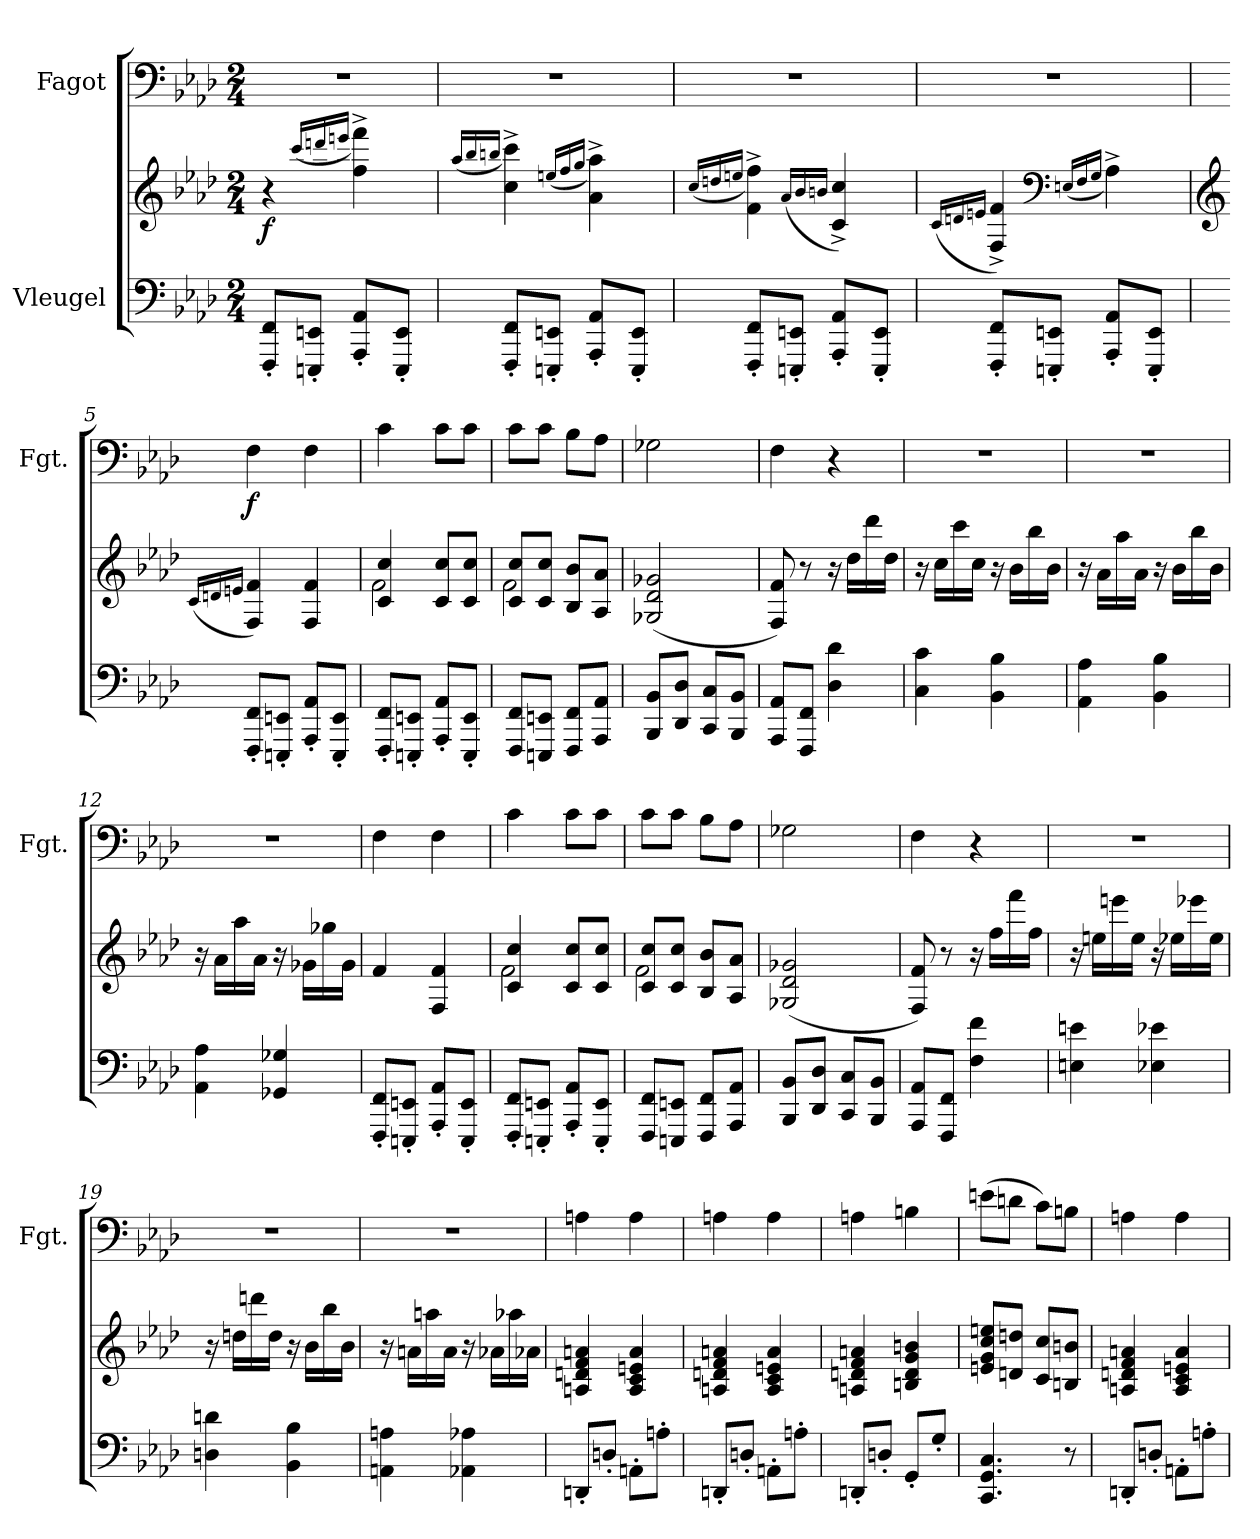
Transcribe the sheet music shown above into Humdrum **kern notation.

**kern	**kern	**dynam	**kern	**dynam
*part2	*part2	*part2	*part1	*part1
*staff3	*staff2	*staff2/3	*staff1	*staff1
*I"Vleugel	*	*	*I"Fagot	*
*	*	*	*I'Fgt.	*
*clefF4	*clefG2	*	*clefF4	*
*k[b-e-a-d-]	*k[b-e-a-d-]	*	*k[b-e-a-d-]	*
*M2/4	*M2/4	*	*M2/4	*
*MM144	*MM144	*	*MM144	*
=1	=1	=1	=1	=1
!	!	!LO:DY:b	!	!
8FFF/' 8FF/'L	4r	f	2r	.
8EEEn/' 8EEn/'J	.	.	.	.
.	(16qccc/LL	.	.	.
.	16qdddn/	.	.	.
.	16qeeen/JJ	.	.	.
8AAA-/' 8AA-/'L	4ff\^ 4fff\^)	.	.	.
8EEE/' 8EE/'J	.	.	.	.
=2	=2	=2	=2	=2
.	(16qaa-/LL	.	.	.
.	16qbb-/	.	.	.
.	16qbbn/JJ	.	.	.
8FFF/' 8FF/'L	4cc\^ 4ccc\^)	.	2r	.
8EEEn/' 8EEn/'J	.	.	.	.
.	(16qeen/LL	.	.	.
.	16qff/	.	.	.
.	16qgg/JJ	.	.	.
8AAA-/' 8AA-/'L	4a-\^ 4aa-\^)	.	.	.
8EEE/' 8EE/'J	.	.	.	.
=3	=3	=3	=3	=3
.	(16qcc/LL	.	.	.
.	16qddn/	.	.	.
.	16qeen/JJ	.	.	.
8FFF/' 8FF/'L	4f\^ 4ff\^)	.	2r	.
8EEEn/' 8EEn/'J	.	.	.	.
.	(16qa-/LL	.	.	.
.	16qb-/	.	.	.
.	16qbn/JJ	.	.	.
8AAA-/' 8AA-/'L	4c/^ 4cc/^)	.	.	.
8EEE/' 8EE/'J	.	.	.	.
!!LO:LB:g=z
=4	=4	=4	=4	=4
.	(16qc/LL	.	.	.
.	16qdn/	.	.	.
.	16qen/JJ	.	.	.
8FFF/' 8FF/'L	4F/^ 4f/^)	.	2r	.
8EEEn/' 8EEn/'J	.	.	.	.
*	*clefF4	*	*	*
.	(16qEn/LL	.	.	.
.	16qF/	.	.	.
.	16qG/JJ	.	.	.
8AAA-/' 8AA-/'L	4A-^\)	.	.	.
8EEE/' 8EE/'J	.	.	.	.
=5	=5	=5	=5	=5
*	*clefG2	*	*	*
.	(16qc/LL	.	.	.
.	16qdn/	.	.	.
.	16qen/JJ	.	.	.
!	!	!	!	!LO:DY:b
8FFF/' 8FF/'L	4F/ 4f/)	.	4F\	f
8EEEn/' 8EEn/'J	.	.	.	.
8AAA-/' 8AA-/'L	4F/ 4f/	.	4F\	.
8EEE/' 8EE/'J	.	.	.	.
=6	=6	=6	=6	=6
*	*^	*	*	*
8FFF/' 8FF/'L	4c/ 4cc/	2f\	.	4c\	.
8EEEn/' 8EEn/'J	.	.	.	.	.
8AAA-/' 8AA-/'L	8c/ 8cc/L	.	.	8c\L	.
8EEE/' 8EE/'J	8c/ 8cc/J	.	.	8c\J	.
=7	=7	=7	=7	=7	=7
8FFF/ 8FF/L	8c/ 8cc/L	2f\	.	8c\L	.
8EEEn/ 8EEn/J	8c/ 8cc/J	.	.	8c\J	.
8FFF/ 8FF/L	8B-/ 8b-/L	.	.	8B-\L	.
8AAA-/ 8AA-/J	8A-/ 8a-/J	.	.	8A-\J	.
*	*v	*v	*	*	*
!!LO:LB:g=z
=8	=8	=8	=8	=8
8BBB-/ 8BB-/L	(>2G-X/ 2d-/ 2g-X/	.	2G-X\	.
8DD-/ 8D-/J	.	.	.	.
8CC/ 8C/L	.	.	.	.
8BBB-/ 8BB-/J	.	.	.	.
=9	=9	=9	=9	=9
8AAA-/ 8AA-/L	8F/ 8f/)	.	4F\	.
8FFF/ 8FF/J	8r	.	.	.
4D-\ 4d-\	16r	.	4r	.
.	16dd-\LL	.	.	.
.	16ddd-\	.	.	.
.	16dd-\JJ	.	.	.
=10	=10	=10	=10	=10
4C\ 4c\	16r	.	2r	.
.	16cc\LL	.	.	.
.	16ccc\	.	.	.
.	16cc\JJ	.	.	.
4BB-\ 4B-\	16r	.	.	.
.	16b-\LL	.	.	.
.	16bb-\	.	.	.
.	16b-\JJ	.	.	.
=11	=11	=11	=11	=11
4AA-\ 4A-\	16r	.	2r	.
.	16a-\LL	.	.	.
.	16aa-\	.	.	.
.	16a-\JJ	.	.	.
4BB-\ 4B-\	16r	.	.	.
.	16b-\LL	.	.	.
.	16bb-\	.	.	.
.	16b-\JJ	.	.	.
=12	=12	=12	=12	=12
4AA-\ 4A-\	16r	.	2r	.
.	16a-\LL	.	.	.
.	16aa-\	.	.	.
.	16a-\JJ	.	.	.
4GG-X/ 4G-X/	16r	.	.	.
.	16g-X\LL	.	.	.
.	16gg-X\	.	.	.
.	16g-\JJ	.	.	.
!!LO:PB:g=z
=13	=13	=13	=13	=13
8FFF/' 8FF/'L	4f/	.	4F\	.
8EEEn/' 8EEn/'J	.	.	.	.
8AAA-/' 8AA-/'L	4F/ 4f/	.	4F\	.
8EEE/' 8EE/'J	.	.	.	.
=14	=14	=14	=14	=14
*	*^	*	*	*
8FFF/' 8FF/'L	4c/ 4cc/	2f\	.	4c\	.
8EEEn/' 8EEn/'J	.	.	.	.	.
8AAA-/' 8AA-/'L	8c/ 8cc/L	.	.	8c\L	.
8EEE/' 8EE/'J	8c/ 8cc/J	.	.	8c\J	.
=15	=15	=15	=15	=15	=15
8FFF/ 8FF/L	8c/ 8cc/L	2f\	.	8c\L	.
8EEEn/ 8EEn/J	8c/ 8cc/J	.	.	8c\J	.
8FFF/ 8FF/L	8B-/ 8b-/L	.	.	8B-\L	.
8AAA-/ 8AA-/J	8A-/ 8a-/J	.	.	8A-\J	.
*	*v	*v	*	*	*
=16	=16	=16	=16	=16
8BBB-/ 8BB-/L	(>2G-X/ 2d-/ 2g-X/	.	2G-X\	.
8DD-/ 8D-/J	.	.	.	.
8CC/ 8C/L	.	.	.	.
8BBB-/ 8BB-/J	.	.	.	.
=17	=17	=17	=17	=17
8AAA-/ 8AA-/L	8F/ 8f/)	.	4F\	.
8FFF/ 8FF/J	8r	.	.	.
4F\ 4f\	16r	.	4r	.
.	16ff\LL	.	.	.
.	16fff\	.	.	.
.	16ff\JJ	.	.	.
!!LO:LB:g=z
=18	=18	=18	=18	=18
4En\ 4en\	16r	.	2r	.
.	16een\LL	.	.	.
.	16eeen\	.	.	.
.	16ee\JJ	.	.	.
4E-X\ 4e-X\	16r	.	.	.
.	16ee-X\LL	.	.	.
.	16eee-X\	.	.	.
.	16ee-\JJ	.	.	.
=19	=19	=19	=19	=19
4Dn\ 4dn\	16r	.	2r	.
.	16ddn\LL	.	.	.
.	16dddn\	.	.	.
.	16dd\JJ	.	.	.
4BB-\ 4B-\	16r	.	.	.
.	16b-\LL	.	.	.
.	16bb-\	.	.	.
.	16b-\JJ	.	.	.
=20	=20	=20	=20	=20
4AAn\ 4An\	16r	.	2r	.
.	16an\LL	.	.	.
.	16aan\	.	.	.
.	16a\JJ	.	.	.
4AA-X\ 4A-X\	16r	.	.	.
.	16a-X\LL	.	.	.
.	16aa-X\	.	.	.
.	16a-X\JJ	.	.	.
=21	=21	=21	=21	=21
8DDn'/L	4An/ 4dn/ 4f/ 4an/	.	4An\	.
8Dn'/J	.	.	.	.
8AAn'\L	4A/ 4c/ 4en/ 4a/	.	4A\	.
8An'\J	.	.	.	.
!!LO:LB:g=z
=22	=22	=22	=22	=22
8DDn'/L	4An/ 4dn/ 4f/ 4an/	.	4An\	.
8Dn'/J	.	.	.	.
8AAn'\L	4A/ 4c/ 4en/ 4a/	.	4A\	.
8An'\J	.	.	.	.
=23	=23	=23	=23	=23
8DDn'/L	4An/ 4dn/ 4f/ 4an/	.	4An\	.
8Dn'/J	.	.	.	.
8GG'/L	4Bn/ 4d/ 4g/ 4bn/	.	4Bn\	.
8G'/J	.	.	.	.
=24	=24	=24	=24	=24
4.CC/ 4.GG/ 4.C/	8en/ 8g/ 8cc/ 8een/L	.	(8en\L	.
.	8dn/ 8ddn/J	.	8dn\J	.
.	8c/ 8cc/L	.	8c\L)	.
8r	8Bn/ 8bn/J	.	8Bn\J	.
=25	=25	=25	=25	=25
8DDn'/L	4An/ 4dn/ 4f/ 4an/	.	4An\	.
8Dn'/J	.	.	.	.
8AAn'\L	4A/ 4c/ 4en/ 4a/	.	4A\	.
8An'\J	.	.	.	.
=	=	=	=	=
*-	*-	*-	*-	*-
